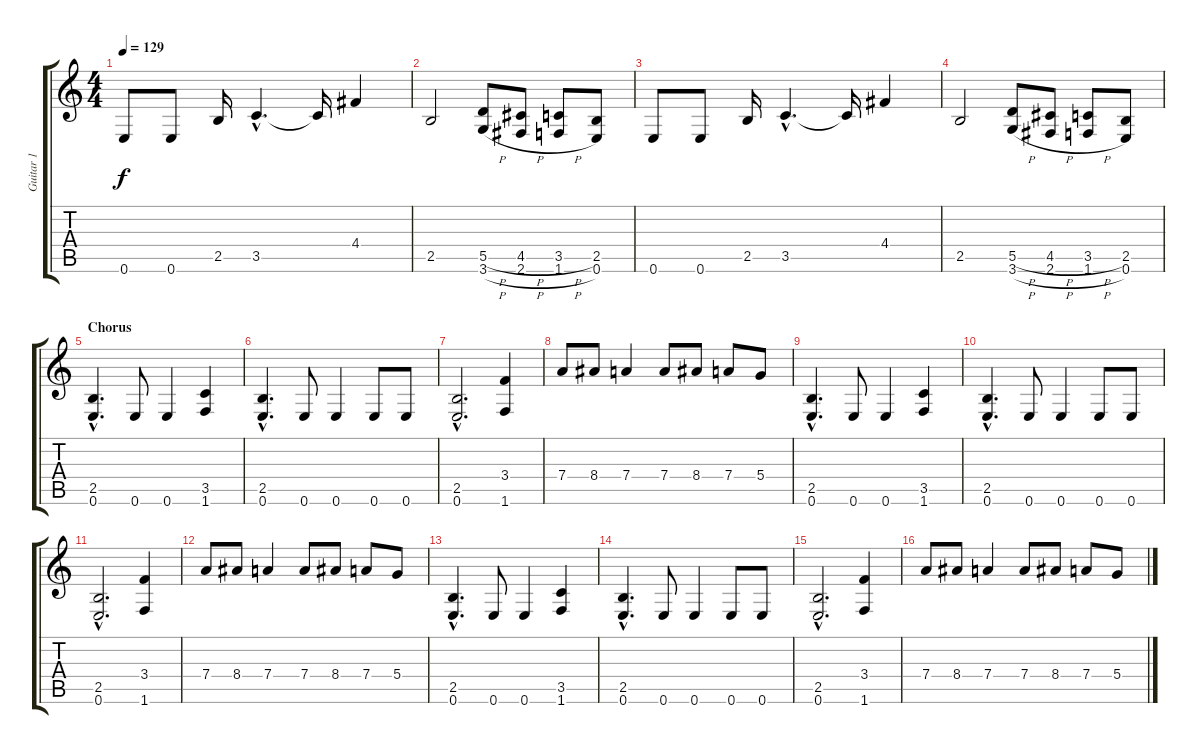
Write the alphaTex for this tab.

\track ("Guitar 1" "Guitar 1") {instrument distortionguitar}
\staff {score tabs}
\tuning (E4 B3 G3 D3 A2 E2) {hide}
\ts (4 4)
\tempo 129
\clef g2
\ks c
0.6.8{dy f} 0.6.8 2.5.16 3.5{hac}.4{d} 3.5{t}.16 4.4.4 |
2.5.2 (5.5{h} 3.6{h}).8 (4.5{h} 2.6{h}).8 (3.5{h} 1.6{h}).8 (2.5 0.6).8 |
0.6.8 0.6.8 2.5.16 3.5{hac}.4{d} 3.5{t}.16 4.4.4 |
2.5.2 (5.5{h} 3.6{h}).8 (4.5{h} 2.6{h}).8 (3.5{h} 1.6{h}).8 (2.5 0.6).8 |
\section ("" "Chorus")
(2.5{hac} 0.6{hac}).4{d} 0.6.8 0.6.4 (3.5 1.6).4 |
(2.5{hac} 0.6{hac}).4{d} 0.6.8 0.6.4 0.6.8 0.6.8 |
(2.5{hac} 0.6{hac}).2{d} (3.4 1.6).4 |
7.4.8 8.4.8 7.4.4 7.4.8 8.4.8 7.4.8 5.4.8 |
(2.5{hac} 0.6{hac}).4{d} 0.6.8 0.6.4 (3.5 1.6).4 |
(2.5{hac} 0.6{hac}).4{d} 0.6.8 0.6.4 0.6.8 0.6.8 |
(2.5{hac} 0.6{hac}).2{d} (3.4 1.6).4 |
7.4.8 8.4.8 7.4.4 7.4.8 8.4.8 7.4.8 5.4.8 |
(2.5{hac} 0.6{hac}).4{d} 0.6.8 0.6.4 (3.5 1.6).4 |
(2.5{hac} 0.6{hac}).4{d} 0.6.8 0.6.4 0.6.8 0.6.8 |
(2.5{hac} 0.6{hac}).2{d} (3.4 1.6).4 |
7.4.8 8.4.8 7.4.4 7.4.8 8.4.8 7.4.8 5.4.8
